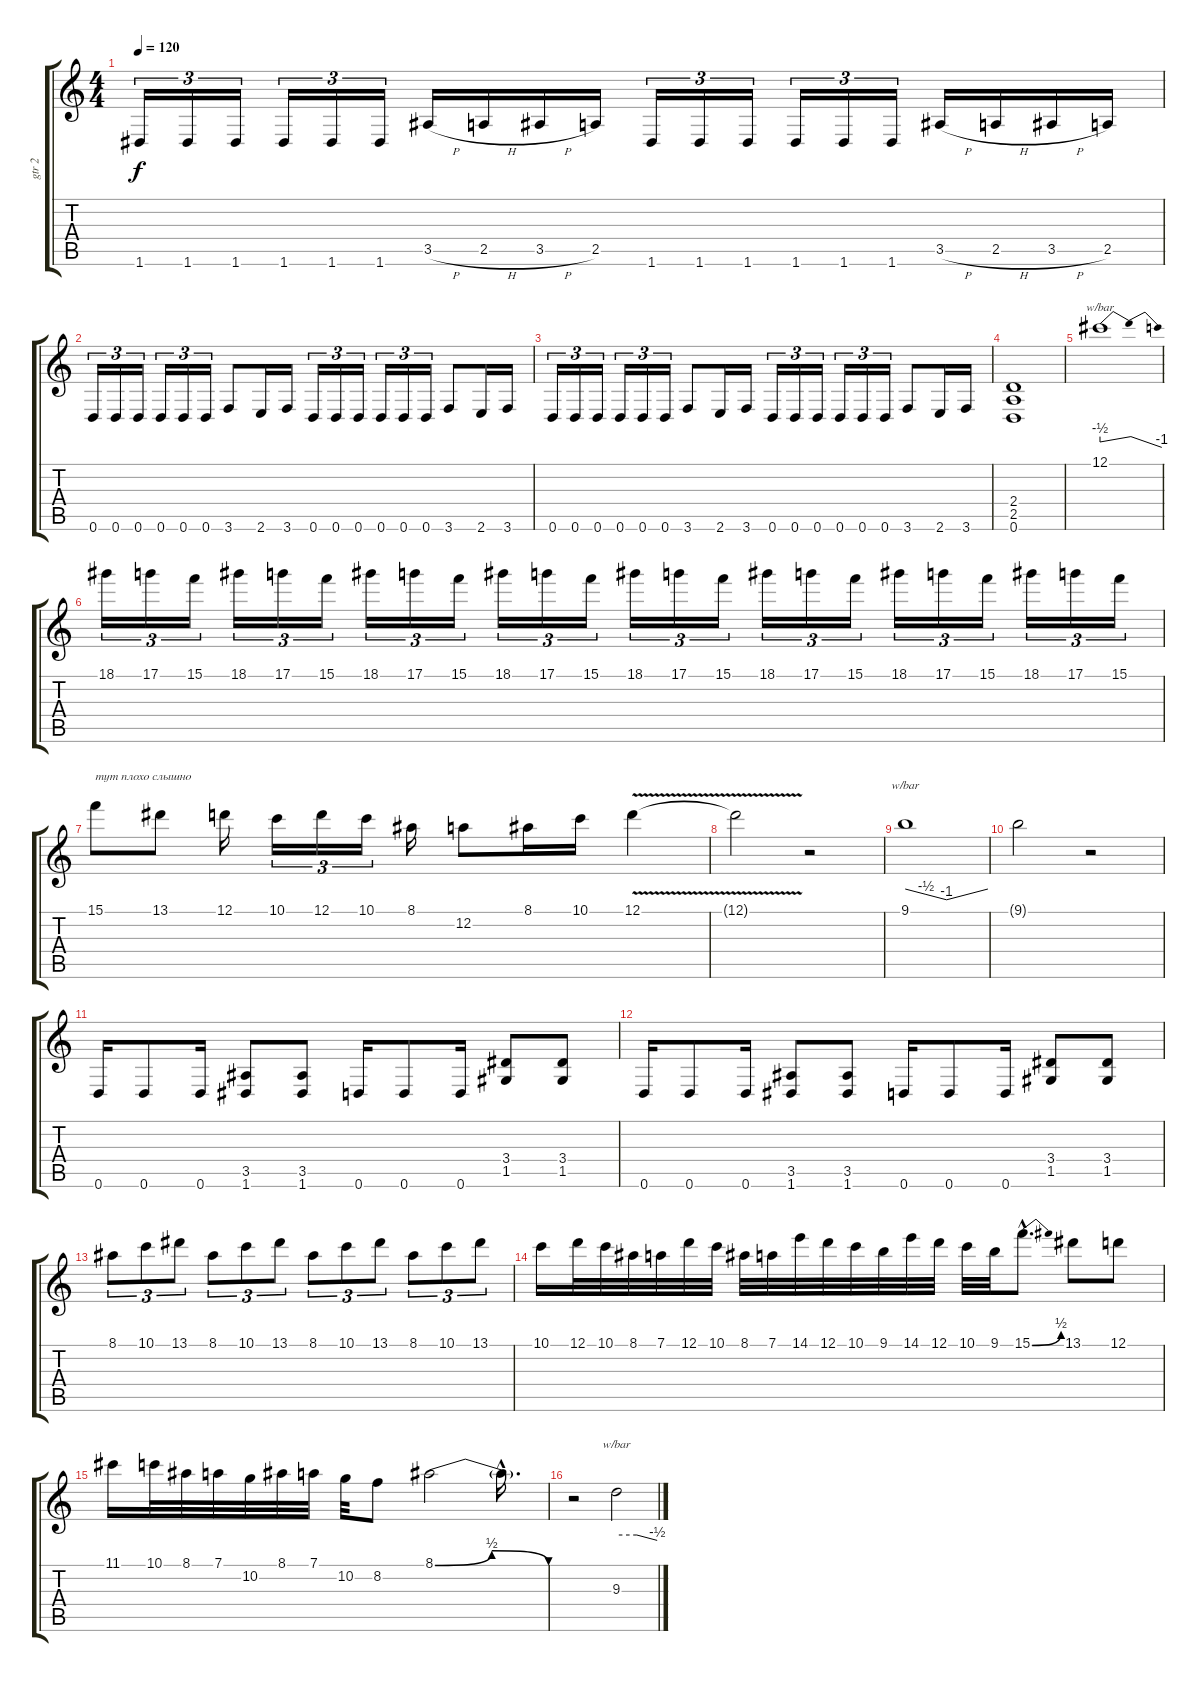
\track ("gtr 2" "gtr 2") {instrument distortionguitar}
\staff {score tabs}
\tuning (D4 A3 F3 C3 G2 D2) {hide}
\ts (4 4)
\tempo 120
\clef g2
\ks c
1.6.16{tu (3 2) dy f} 1.6.16{tu (3 2)} 1.6.16{tu (3 2)} 1.6.16{tu (3 2)} 1.6.16{tu (3 2)} 1.6.16{tu (3 2)} 3.5{h}.16 2.5{h}.16 3.5{h}.16 2.5.16 1.6.16{tu (3 2)} 1.6.16{tu (3 2)} 1.6.16{tu (3 2)} 1.6.16{tu (3 2)} 1.6.16{tu (3 2)} 1.6.16{tu (3 2)} 3.5{h}.16 2.5{h}.16 3.5{h}.16 2.5.16 |
0.6.16{tu (3 2)} 0.6.16{tu (3 2)} 0.6.16{tu (3 2)} 0.6.16{tu (3 2)} 0.6.16{tu (3 2)} 0.6.16{tu (3 2)} 3.6.8 2.6.16 3.6.16 0.6.16{tu (3 2)} 0.6.16{tu (3 2)} 0.6.16{tu (3 2)} 0.6.16{tu (3 2)} 0.6.16{tu (3 2)} 0.6.16{tu (3 2)} 3.6.8 2.6.16 3.6.16 |
0.6.16{tu (3 2)} 0.6.16{tu (3 2)} 0.6.16{tu (3 2)} 0.6.16{tu (3 2)} 0.6.16{tu (3 2)} 0.6.16{tu (3 2)} 3.6.8 2.6.16 3.6.16 0.6.16{tu (3 2)} 0.6.16{tu (3 2)} 0.6.16{tu (3 2)} 0.6.16{tu (3 2)} 0.6.16{tu (3 2)} 0.6.16{tu (3 2)} 3.6.8 2.6.16 3.6.16 |
(2.4 2.5 0.6).1 |
12.1.1{tbe (dip default 0 -2 15 0 60 -4)} |
18.1.16{tu (3 2)} 17.1.16{tu (3 2)} 15.1.16{tu (3 2)} 18.1.16{tu (3 2)} 17.1.16{tu (3 2)} 15.1.16{tu (3 2)} 18.1.16{tu (3 2)} 17.1.16{tu (3 2)} 15.1.16{tu (3 2)} 18.1.16{tu (3 2)} 17.1.16{tu (3 2)} 15.1.16{tu (3 2)} 18.1.16{tu (3 2)} 17.1.16{tu (3 2)} 15.1.16{tu (3 2)} 18.1.16{tu (3 2)} 17.1.16{tu (3 2)} 15.1.16{tu (3 2)} 18.1.16{tu (3 2)} 17.1.16{tu (3 2)} 15.1.16{tu (3 2)} 18.1.16{tu (3 2)} 17.1.16{tu (3 2)} 15.1.16{tu (3 2)} |
15.1.8{txt "тут плохо слышно"} 13.1.8 12.1.16 10.1.16{tu (3 2)} 12.1.16{tu (3 2)} 10.1.16{tu (3 2)} 8.1.16 12.2.8 8.1.16 10.1.16 12.1{v}.4 |
12.1{t}.2 r.2 |
9.1.1{tbe (custom default 0 0 15 -2 30 -4 60 0)} |
9.1{t}.2 r.2 |
0.6.16 0.6.8 0.6.16 (3.5 1.6).8 (3.5 1.6).8 0.6.16 0.6.8 0.6.16 (3.4 1.5).8 (3.4 1.5).8 |
0.6.16 0.6.8 0.6.16 (3.5 1.6).8 (3.5 1.6).8 0.6.16 0.6.8 0.6.16 (3.4 1.5).8 (3.4 1.5).8 |
8.1.8{tu (3 2)} 10.1.8{tu (3 2)} 13.1.8{tu (3 2)} 8.1.8{tu (3 2)} 10.1.8{tu (3 2)} 13.1.8{tu (3 2)} 8.1.8{tu (3 2)} 10.1.8{tu (3 2)} 13.1.8{tu (3 2)} 8.1.8{tu (3 2)} 10.1.8{tu (3 2)} 13.1.8{tu (3 2)} |
10.1.16 12.1.32 10.1.32 8.1.32 7.1.32 12.1.32 10.1.32 8.1.32 7.1.32 14.1.32 12.1.32 10.1.32 9.1.32 14.1.32 12.1.32 10.1.32 9.1.32 15.1{be (bend 0 0 60 2) hac}.8{d} 13.1.8 12.1.8 |
11.1.16 10.1.32 8.1.32 7.1.32 10.2.32 8.1.32 7.1.32 10.2.32 8.2.8 8.1{be (bendrelease 0 0 30 2 30 2 60 0)}.2 8.1{hac t}.16{d} |
r.2 9.3.2{tbe (custom default 0 0 30 0 60 -2)}
